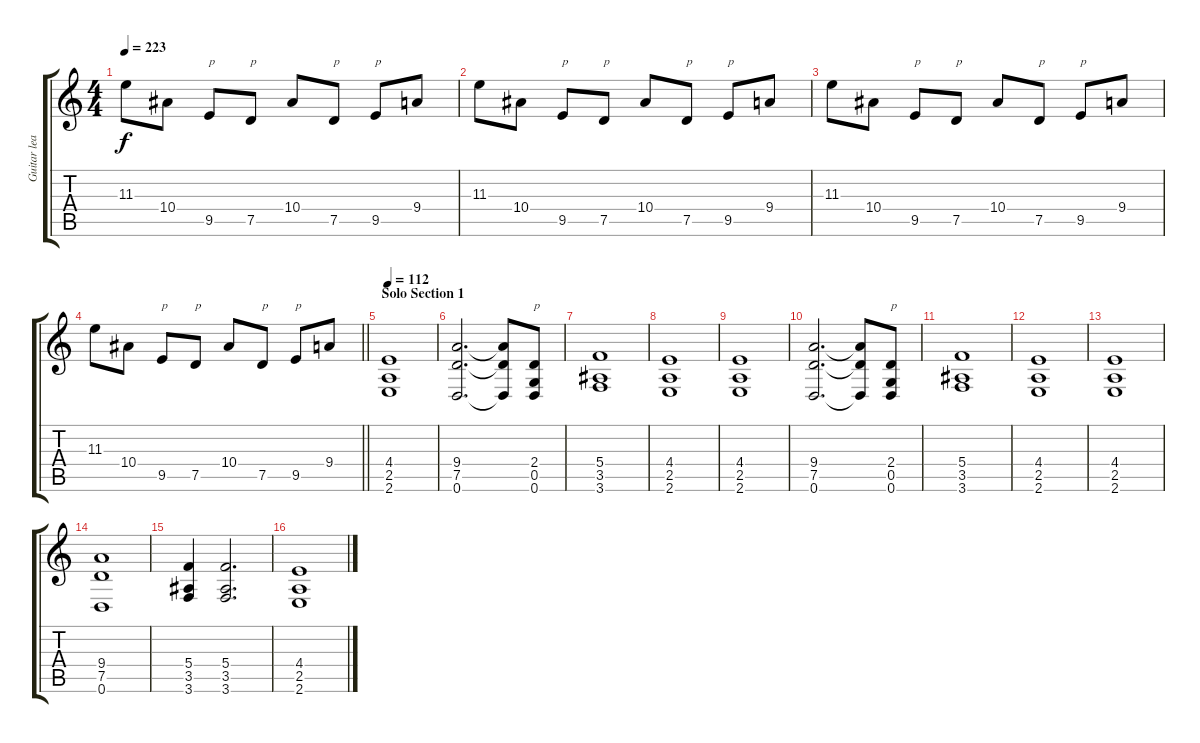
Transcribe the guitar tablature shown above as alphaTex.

\track ("Guitar lead 2" "Guitar lea") {instrument distortionguitar}
\staff {score tabs}
\tuning (D4 A3 F3 C3 G2 D2) {hide}
\ts (4 4)
\tempo 223
\clef g2
\ks c
11.3.8{dy f} 10.4.8 9.5.8{txt "p"} 7.5.8{txt "p"} 10.4.8 7.5.8{txt "p"} 9.5.8{txt "p"} 9.4.8 |
11.3.8 10.4.8 9.5.8{txt "p"} 7.5.8{txt "p"} 10.4.8 7.5.8{txt "p"} 9.5.8{txt "p"} 9.4.8 |
11.3.8 10.4.8 9.5.8{txt "p"} 7.5.8{txt "p"} 10.4.8 7.5.8{txt "p"} 9.5.8{txt "p"} 9.4.8 |
\barLineRight lightlight
11.3.8 10.4.8 9.5.8{txt "p"} 7.5.8{txt "p"} 10.4.8 7.5.8{txt "p"} 9.5.8{txt "p"} 9.4.8 |
\section ("" "Solo Section 1")
\tempo 112
(4.4 2.5 2.6).1 |
(9.4 7.5 0.6).2{d} (9.4{t} 7.5{t} 0.6{t}).8 (2.4 0.5 0.6).8{txt "p"} |
(5.4 3.5 3.6).1 |
(4.4 2.5 2.6).1 |
(4.4 2.5 2.6).1 |
(9.4 7.5 0.6).2{d} (9.4{t} 7.5{t} 0.6{t}).8 (2.4 0.5 0.6).8{txt "p"} |
(5.4 3.5 3.6).1 |
(4.4 2.5 2.6).1 |
(4.4 2.5 2.6).1 |
(9.4 7.5 0.6).1 |
(5.4 3.5 3.6).4 (5.4 3.5 3.6).2{d} |
(4.4 2.5 2.6).1
